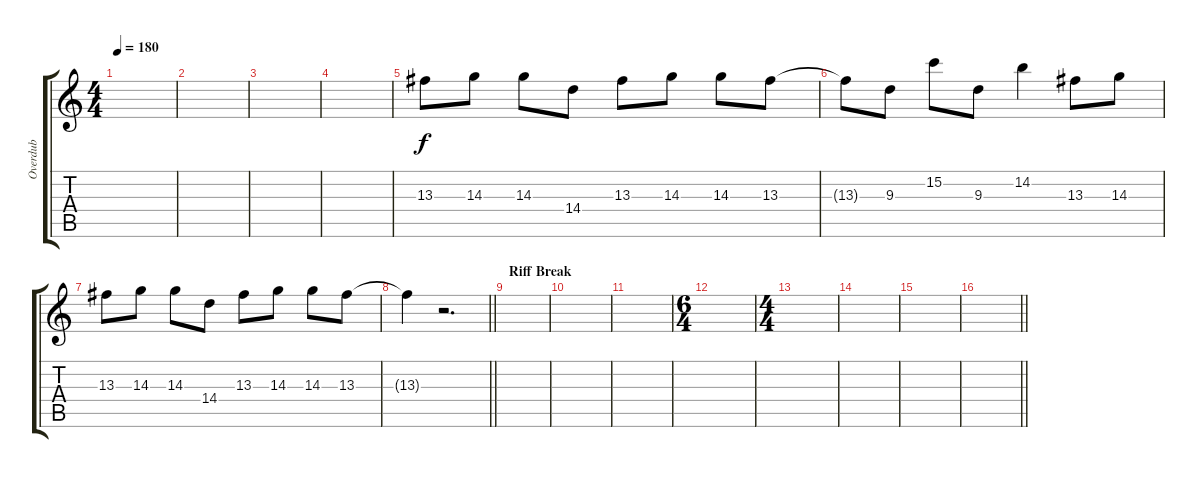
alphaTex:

\track ("Overdub" "Overdub") {instrument distortionguitar}
\staff {score tabs}
\tuning (D4 A3 F3 C3 G2 D2) {hide}
\ts (4 4)
\tempo 180
\clef g2
\ks c
|
|
|
|
13.3.8 14.3.8 14.3.8 14.4.8 13.3.8 14.3.8 14.3.8 13.3.8 |
13.3{t}.8 9.3.8 15.2.8 9.3.8 14.2.4 13.3.8 14.3.8 |
13.3.8 14.3.8 14.3.8 14.4.8 13.3.8 14.3.8 14.3.8 13.3.8 |
\barLineRight lightlight
13.3{t}.4 r.2{d} |
\section ("" "Riff Break")
|
|
|
\ts (6 4)
|
\ts (4 4)
|
|
|
\barLineRight lightlight
